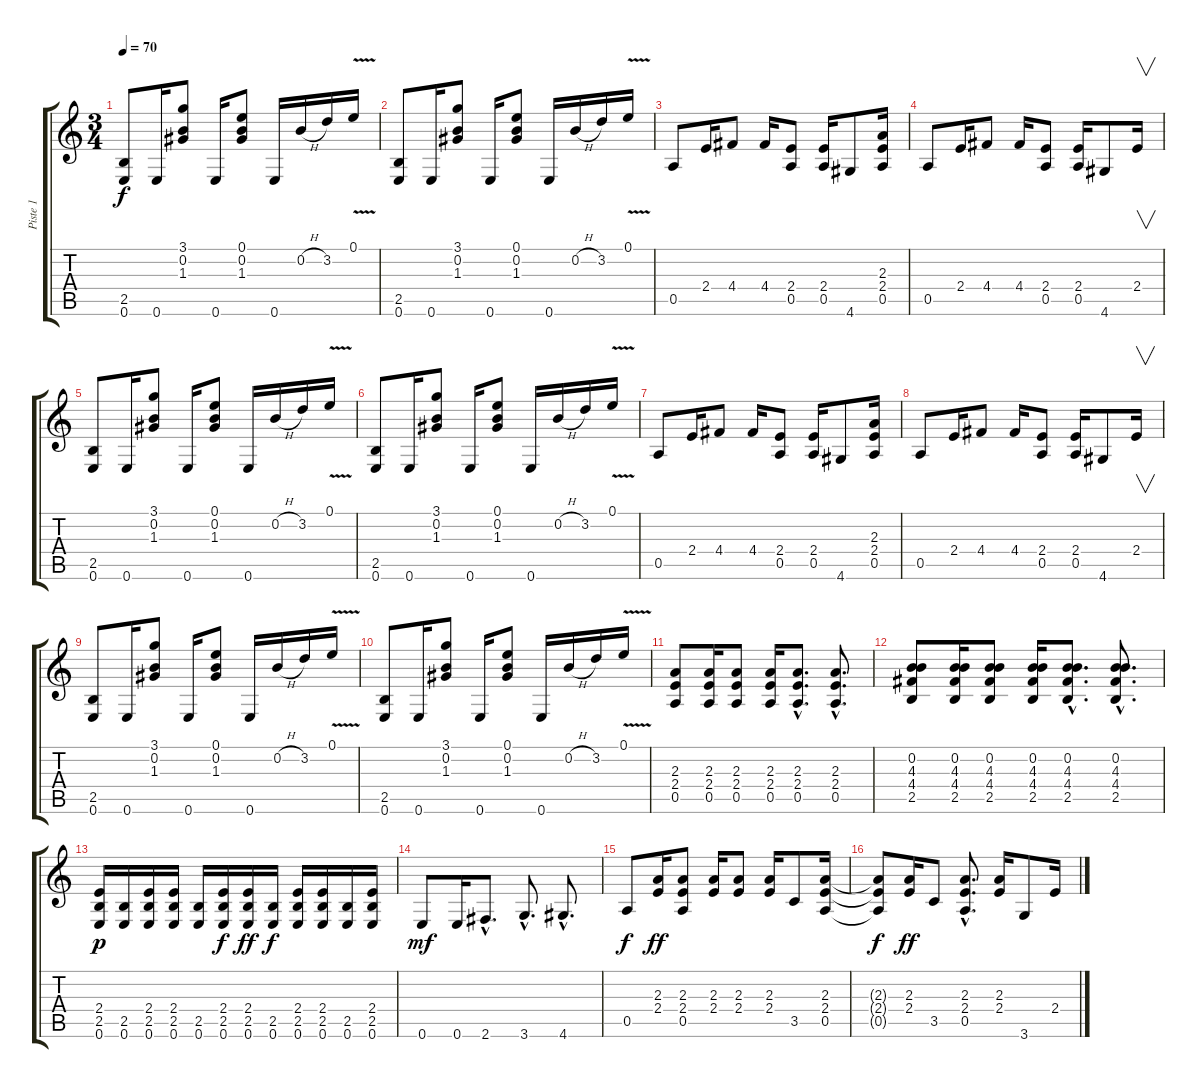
\track ("Piste 1" "Piste 1") {instrument electricguitarjazz}
\staff {score tabs}
\tuning (E4 B3 G3 D3 A2 E2) {hide}
\ts (3 4)
\tempo 70
\clef g2
\ks c
(2.5 0.6).8{dy f} 0.6.16 (3.1 0.2 1.3).8 0.6.16 (0.1 0.2 1.3).8 0.6.16 0.2{h}.16 3.2.16 0.1{v}.16 |
(2.5 0.6).8 0.6.16 (3.1 0.2 1.3).8 0.6.16 (0.1 0.2 1.3).8 0.6.16 0.2{h}.16 3.2.16 0.1{v}.16 |
0.5.8 2.4.16 4.4.8 4.4.16 (2.4 0.5).8 (2.4 0.5).16 4.6.8 (2.3 2.4 0.5).16 |
0.5.8 2.4.16 4.4.8 4.4.16 (2.4 0.5).8 (2.4 0.5).16 4.6.8 2.4.16{v} |
(2.5 0.6).8 0.6.16 (3.1 0.2 1.3).8 0.6.16 (0.1 0.2 1.3).8 0.6.16 0.2{h}.16 3.2.16 0.1{v}.16 |
(2.5 0.6).8 0.6.16 (3.1 0.2 1.3).8 0.6.16 (0.1 0.2 1.3).8 0.6.16 0.2{h}.16 3.2.16 0.1{v}.16 |
0.5.8 2.4.16 4.4.8 4.4.16 (2.4 0.5).8 (2.4 0.5).16 4.6.8 (2.3 2.4 0.5).16 |
0.5.8 2.4.16 4.4.8 4.4.16 (2.4 0.5).8 (2.4 0.5).16 4.6.8 2.4.16{v} |
(2.5 0.6).8 0.6.16 (3.1 0.2 1.3).8 0.6.16 (0.1 0.2 1.3).8 0.6.16 0.2{h}.16 3.2.16 0.1{v}.16 |
(2.5 0.6).8 0.6.16 (3.1 0.2 1.3).8 0.6.16 (0.1 0.2 1.3).8 0.6.16 0.2{h}.16 3.2.16 0.1{v}.16 |
(2.3 2.4 0.5).8 (2.3 2.4 0.5).16 (2.3 2.4 0.5).8 (2.3 2.4 0.5).16 (2.3{hac} 2.4{hac} 0.5{hac}).8{d} (2.3{hac} 2.4{hac} 0.5{hac}).8{d} |
(0.2 4.3 4.4 2.5).8 (0.2 4.3 4.4 2.5).16 (0.2 4.3 4.4 2.5).8 (0.2 4.3 4.4 2.5).16 (0.2{hac} 4.3{hac} 4.4{hac} 2.5{hac}).8{d} (0.2{hac} 4.3{hac} 4.4{hac} 2.5{hac}).8{d} |
(2.4 2.5 0.6).16{dy p} (2.5 0.6).16 (2.4 2.5 0.6).16 (2.4 2.5 0.6).16 (2.5 0.6).16 (2.4 2.5 0.6).16{dy f} (2.4 2.5 0.6).16{dy ff} (2.5 0.6).16{dy f} (2.4 2.5 0.6).16 (2.4 2.5 0.6).16 (2.5 0.6).16 (2.4 2.5 0.6).16 |
0.6.8{dy mf} 0.6.16 2.6{hac}.8{d} 3.6{hac}.8{d} 4.6{hac}.8{d} |
0.5.8{dy f} (2.3 2.4).16{dy ff} (2.3 2.4 0.5).8 (2.3 2.4).16 (2.3 2.4).8 (2.3 2.4).16 3.5.8 (2.3 2.4 0.5).16 |
(2.3{t} 2.4{t} 0.5{t}).8{dy f} (2.3 2.4).16{dy ff} 3.5.8 (2.3{hac} 2.4{hac} 0.5{hac}).8{d} (2.3 2.4).16 3.6.8 2.4.16
